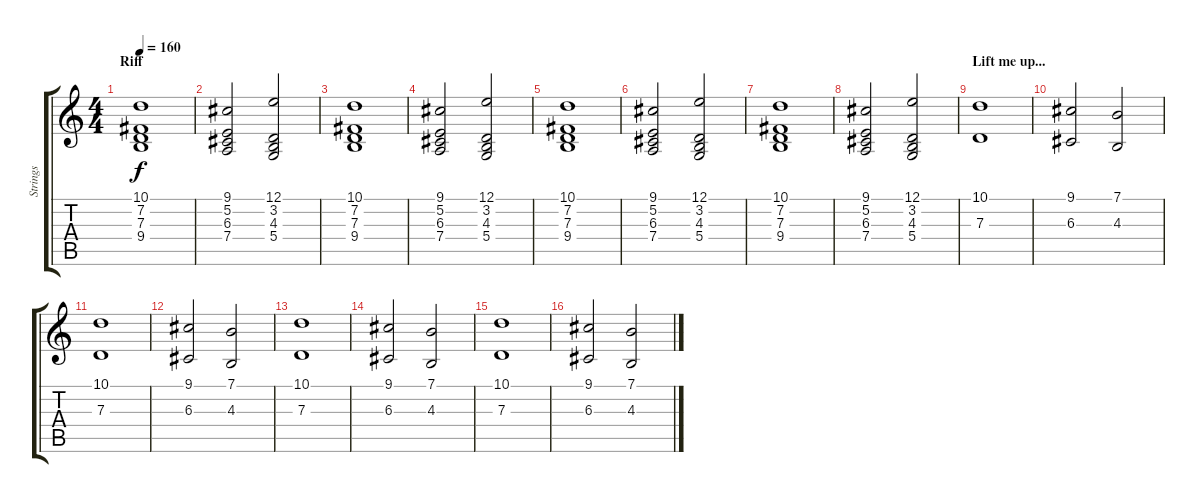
\track ("Strings" "Strings") {instrument stringensemble1}
\staff {score tabs}
\tuning (E4 B3 G3 D3 A2 E2) {hide}
\ts (4 4)
\section ("" "Riff")
\tempo 160
\clef g2
\ks c
(10.1 7.2 7.3 9.4).1{dy f} |
(9.1 5.2 6.3 7.4).2 (12.1 3.2 4.3 5.4).2 |
(10.1 7.2 7.3 9.4).1 |
(9.1 5.2 6.3 7.4).2 (12.1 3.2 4.3 5.4).2 |
(10.1 7.2 7.3 9.4).1 |
(9.1 5.2 6.3 7.4).2 (12.1 3.2 4.3 5.4).2 |
(10.1 7.2 7.3 9.4).1 |
(9.1 5.2 6.3 7.4).2 (12.1 3.2 4.3 5.4).2 |
\section ("" "Lift me up...")
(10.1 7.3).1 |
(9.1 6.3).2 (7.1 4.3).2 |
(10.1 7.3).1 |
(9.1 6.3).2 (7.1 4.3).2 |
(10.1 7.3).1 |
(9.1 6.3).2 (7.1 4.3).2 |
(10.1 7.3).1 |
(9.1 6.3).2 (7.1 4.3).2
